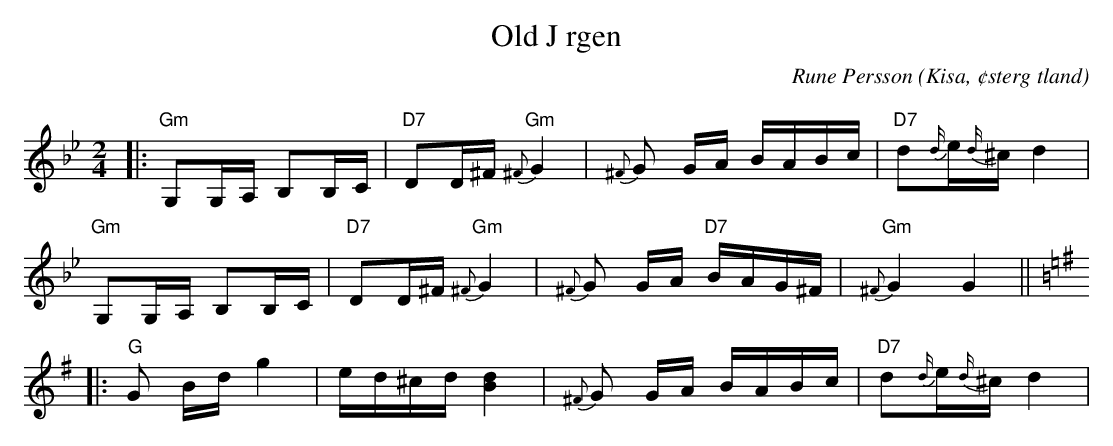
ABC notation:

X:1
T:Old J rgen
C:Rune Persson
O:Kisa, ¢sterg tland
Q:60
M:2/4
L:1/8
K:Gm
|:"Gm"G,G,/A,/ B,B,/C/|"D7"DD/^F/ "Gm"{^F}G2|{^F}G G/A/ B/A/B/c/|"D7"d{d/}e/{d/}^c/ d2|
"Gm"G,G,/A,/ B,B,/C/|"D7"DD/^F/ "Gm"{^F}G2|{^F}G G/A/"D7" B/A/G/^F/|"Gm"{^F}G2 G2||
[K:G]|:"G"G B/d/ g2|e/d/^c/d/ [dB]2|{^F}G G/A/ B/A/B/c/|"D7"d{d/}e/{d/}^c/ d2|
